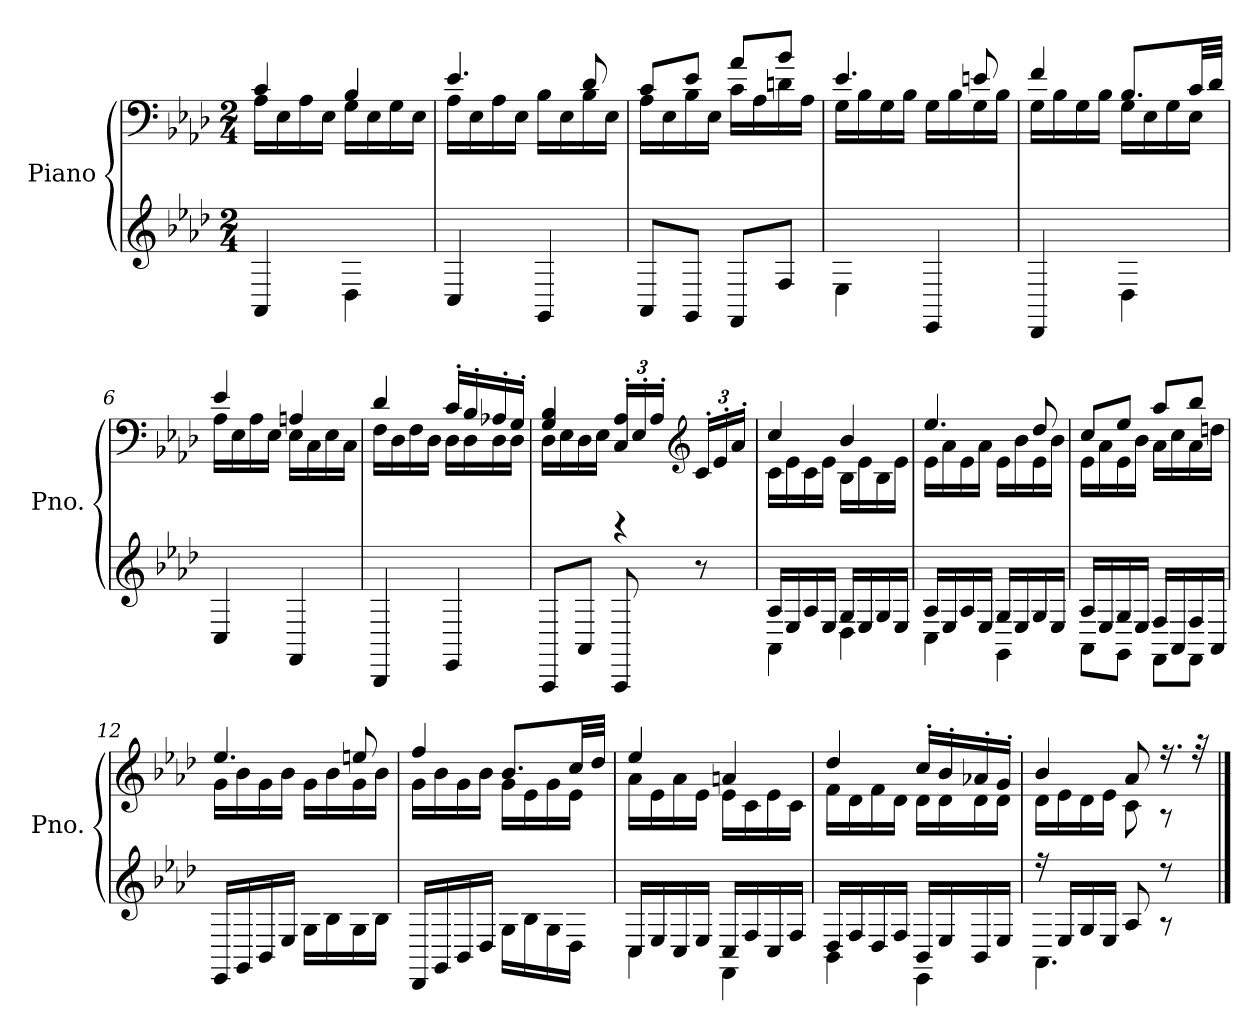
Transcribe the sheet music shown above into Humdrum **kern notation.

**kern	**kern
*part1	*part1
*staff2	*staff1
*I"Piano	*
*I'Pno.	*
*clefG2	*clefF4
*k[b-e-a-d-]	*k[b-e-a-d-]
*M2/4	*M2/4
*MM30	*MM30
=1	=1
*	*^
4AA-/	4c/	16A-\LL
.	.	16E-\
.	.	16A-\
.	.	16E-\JJ
4D-\	4B-/	16G\LL
.	.	16E-\
.	.	16G\
.	.	16E-\JJ
=2	=2	=2
4C/	4.e-/	16A-\LL
.	.	16E-\
.	.	16A-\
.	.	16E-\JJ
4GG/	.	16B-\LL
.	.	16E-\
.	8d-/	16B-\
.	.	16E-\JJ
=3	=3	=3
8AA-/L	8c/L	16A-\LL
.	.	16E-\
8GG/J	8e-/J	16B-\
.	.	16E-\JJ
8FF/L	8a-/L	16c\LL
.	.	16A-\
8F/J	8b-/J	16dn\
.	.	16A-\JJ
=4	=4	=4
4E-\	4.e-/	16G\LL
.	.	16B-\
.	.	16G\
.	.	16B-\JJ
4EE-/	.	16G\LL
.	.	16B-\
.	8en/	16G\
.	.	16B-\JJ
!!LO:LB:g=z	!!
=5	=5	=5
4DD-/	4f/	16G\LL
.	.	16B-\
.	.	16G\
.	.	16B-\JJ
4D-\	8.B-/L	16G\LL
.	.	16E-\
.	.	16G\
.	32c/LL	16E-\JJ
.	32d-/JJJ	.
=6	=6	=6
4C/	4e-/	16A-\LL
.	.	16E-\
.	.	16A-\
.	.	16E-\JJ
4FF/	4An/	16E-\LL
.	.	16C\
.	.	16E-\
.	.	16C\JJ
=7	=7	=7
4BBB-/	4d-/	16F\LL
.	.	16D-\
.	.	16F\
.	.	16D-\JJ
4EE-/	16c'/LL	16D-\LL
.	16B-'/	16D-\
.	16A-X'/	16D-\
.	16G'/JJ	16D-\JJ
=8	=8	=8
8AAA-/L	4G/ 4B-/	16D-\LL
.	.	16E-\
8AA-/J	.	16D-\
.	.	16E-\JJ
*	*Xbrackettup	*
8AAA-/	24C/' 24A-/'LL	4rBBBB
.	24E-'/	.
.	24A-'/JJ	.
*	*clefG2	*
8r	24c'/LL	.
.	24e-'/	.
.	24a-'/JJ	.
!!LO:LB:g=z	!!
=9	=9	=9
*^	*	*
16A-/LL	4AA-\	4cc/	16c\LL
16E-/	.	.	16e-\
16A-/	.	.	16c\
16E-/JJ	.	.	16e-\JJ
16G/LL	4D-\	4b-/	16B-\LL
16E-/	.	.	16e-\
16G/	.	.	16B-\
16E-/JJ	.	.	16e-\JJ
=10	=10	=10	=10
16A-/LL	4C\	4.ee-/	16e-\LL
16E-/	.	.	16a-\
16A-/	.	.	16e-\
16E-/JJ	.	.	16a-\JJ
16G/LL	4GG\	.	16e-\LL
16E-/	.	.	16b-\
16G/	.	8dd-/	16e-\
16E-/JJ	.	.	16b-\JJ
=11	=11	=11	=11
16A-/LL	8AA-\L	8cc/L	16e-\LL
16E-/	.	.	16a-\
16G/	8GG\J	8ee-/J	16e-\
16E-/JJ	.	.	16b-\JJ
16F/LL	8FF\L	8aa-/L	16a-\LL
16AA-/	.	.	16cc\
16F/	8FF\J	8bb-/J	16a-\
16AA-/JJ	.	.	16ddn\JJ
*v	*v	*	*
=12	=12	=12
16EE-/LL	4.ee-/	16g\LL
16GG/	.	16b-\
16BB-/	.	16g\
16E-/JJ	.	16b-\JJ
16G\LL	.	16g\LL
16B-\	.	16b-\
16G\	8een/	16g\
16B-\JJ	.	16b-\JJ
!!LO:LB:g=z	!!
=13	=13	=13
16DD-/LL	4ff/	16g\LL
16GG/	.	16b-\
16BB-/	.	16g\
16D-/JJ	.	16b-\JJ
16G\LL	8.b-/L	16g\LL
16B-\	.	16e-\
16G\	.	16g\
16D-\JJ	32cc/LL	16e-\JJ
.	32dd-/JJJ	.
=14	=14	=14
*^	*	*
16C/LL	4C\	4ee-/	16a-\LL
16E-/	.	.	16e-\
16C/	.	.	16a-\
16E-/JJ	.	.	16e-\JJ
16C/LL	4FF\	4an/	16e-\LL
16F/	.	.	16c\
16C/	.	.	16e-\
16F/JJ	.	.	16c\JJ
=15	=15	=15	=15
16D-/LL	4BB-\	4dd-/	16f\LL
16F/	.	.	16d-\
16D-/	.	.	16f\
16F/JJ	.	.	16d-\JJ
16BB-/LL	4EE-\	16cc'/LL	16d-\LL
16E-/	.	16b-'/	16d-\
16BB-/	.	16a-X'/	16d-\
16E-/JJ	.	16g'/JJ	16d-\JJ
=16	=16	=16	=16
16r	4.AA-\	4b-/	16d-\LL
16E-/LL	.	.	16e-\
16G/	.	.	16d-\
16E-/JJ	.	.	16e-\JJ
8A-/	.	8a-/	8c\
8r	8r	16.r	8r
.	.	32r	.
*v	*v	*	*
*	*v	*v
==	==
*-	*-
